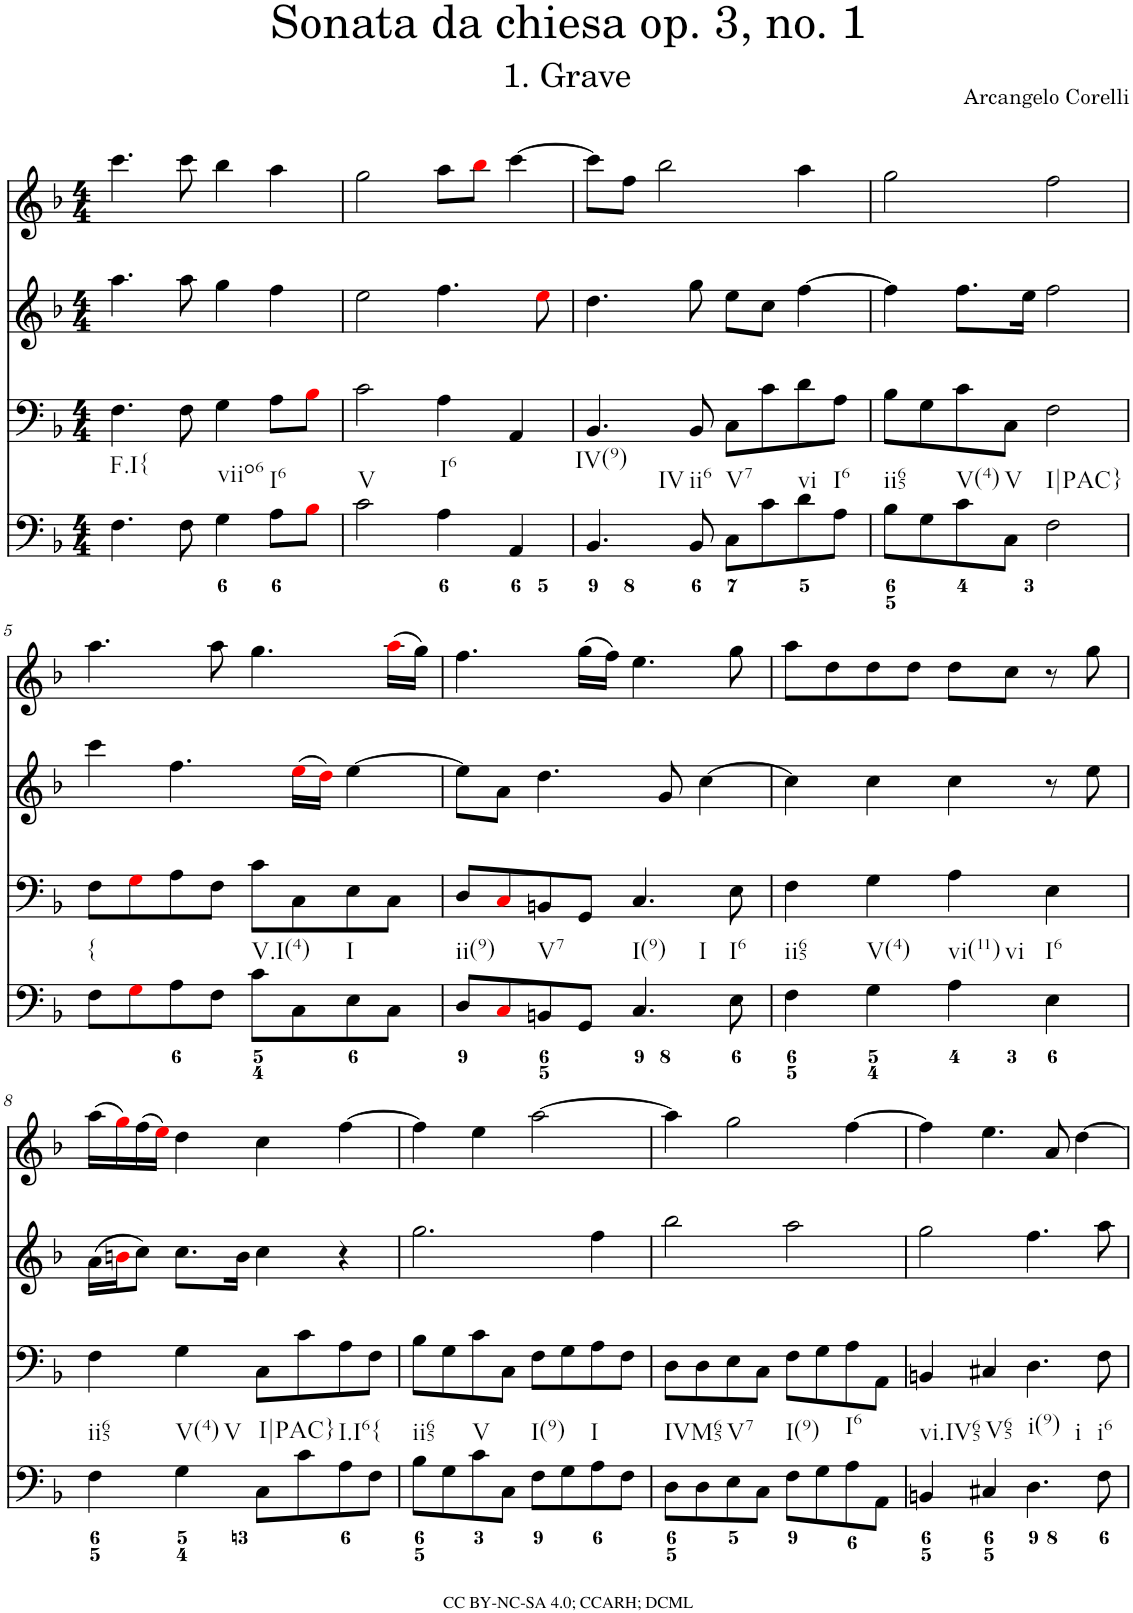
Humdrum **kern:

**kern	**kern	**kern	**kern
*part4	*part3	*part2	*part1
*staff4	*staff3	*staff2	*staff1
*I"Piano	*I"Piano	*I"Piano	*I"Piano
*I'Pno	*I'Pno	*I'Pno	*I'Pno
*clefF4	*clefF4	*clefG2	*clefG2
*k[b-]	*k[b-]	*k[b-]	*k[b-]
*F:	*F:	*F:	*F:
*M4/4	*M4/4	*M4/4	*M4/4
=1	=1	=1	=1
!LO:TX:b:t=F.I{	!	!	!
4.F\	4.F\	4.aa\	4.ccc\
8F\	8F\	8aa\	8ccc\
!LO:TX:b:t=viio6	!	!	!
4G\	4G\	4gg\	4bb-\
!LO:TX:b:t=I6	!	!	!
8A\L	8A\L	4ff\	4aa\
8B-i\J	8B-i\J	.	.
=2	=2	=2	=2
!LO:TX:b:t=V	!	!	!
2c\	2c\	2ee\	2gg\
!LO:TX:b:t=I6	!	!	!
4A\	4A\	4.ff\	8aa\L
.	.	.	8bb-i\J
4AA/	4AA/	.	[4ccc\
.	.	8eei\	.
=3	=3	=3	=3
!LO:TX:b:t=IV(9)	!	!	!
!LO:TX:b:t=IV	!	!	!
4.BB-/	4.BB-/	4.dd\	8ccc\L]
.	.	.	8ff\J
.	.	.	2bb-\
!LO:TX:b:t=ii6	!	!	!
8BB-/	8BB-/	8gg\	.
!LO:TX:b:t=V7	!	!	!
8C\L	8C\L	8ee\L	.
8c\	8c\	8cc\J	.
!LO:TX:b:t=vi	!	!	!
8d\	8d\	[4ff\	4aa\
!LO:TX:b:t=I6	!	!	!
8A\J	8A\J	.	.
=4	=4	=4	=4
!LO:TX:b:t=ii65	!	!	!
8B-\L	8B-\L	4ff\]	2gg\
8G\	8G\	.	.
!LO:TX:b:t=V(4)	!	!	!
8c\	8c\	8.ff\L	.
!LO:TX:b:t=V	!	!	!
8C\J	8C\J	.	.
.	.	16ee\Jk	.
!LO:TX:b:t=I|PAC}	!	!	!
2F\	2F\	2ff\	2ff\
!!LO:LB:g=z
=5	=5	=5	=5
!LO:TX:b:t={	!	!	!
8F\L	8F\L	4ccc\	4.aa\
8Gi\	8Gi\	.	.
8A\	8A\	4.ff\	.
8F\J	8F\J	.	8aa\
!LO:TX:b:t=V.I(4)	!	!	!
8c\L	8c\L	.	4.gg\
8C\	8C\	(16eei\LL	.
.	.	16ddi\JJ)	.
!LO:TX:b:t=I	!	!	!
8E\	8E\	[4ee\	.
8C\J	8C\J	.	(16aai\LL
.	.	.	16gg\JJ)
=6	=6	=6	=6
!LO:TX:b:t=ii(9)	!	!	!
8D/L	8D/L	8ee\L]	4.ff\
8Ci/	8Ci/	8a\J	.
!LO:TX:b:t=V7	!	!	!
8BBn/	8BBn/	4.dd\	.
8GG/J	8GG/J	.	(16gg\LL
.	.	.	16ff\JJ)
!LO:TX:b:t=I(9)	!	!	!
!LO:TX:b:t=I	!	!	!
4.C/	4.C/	.	4.ee\
.	.	8g/	.
.	.	[4cc\	.
!LO:TX:b:t=I6	!	!	!
8E\	8E\	.	8gg\
=7	=7	=7	=7
!LO:TX:b:t=ii65	!	!	!
4F\	4F\	4cc\]	8aa\L
.	.	.	8dd\
!LO:TX:b:t=V(4)	!	!	!
4G\	4G\	4cc\	8dd\
.	.	.	8dd\J
!LO:TX:b:t=vi(11)	!	!	!
!LO:TX:b:t=vi	!	!	!
4A\	4A\	4cc\	8dd\L
.	.	.	8cc\J
!LO:TX:b:t=I6	!	!	!
4E\	4E\	8r	8r
.	.	8ee\	8gg\
!!LO:LB:g=z
=8	=8	=8	=8
!LO:TX:b:t=ii65	!	!	!
4F\	4F\	(16a\LL	(16aa\LL
.	.	16bni\J	16ggi\)
.	.	8cc\J)	(16ff\
.	.	.	16eei\JJ)
!LO:TX:b:t=V(4)	!	!	!
!LO:TX:b:t=V	!	!	!
4G\	4G\	8.cc\L	4dd\
.	.	16b\Jk	.
!LO:TX:b:t=I|PAC}	!	!	!
8C\L	8C\L	4cc\	4cc\
8c\	8c\	.	.
!LO:TX:b:t=I.I6{	!	!	!
8A\	8A\	4r	[4ff\
8F\J	8F\J	.	.
=9	=9	=9	=9
!LO:TX:b:t=ii65	!	!	!
8B-\L	8B-\L	2.gg\	4ff\]
8G\	8G\	.	.
!LO:TX:b:t=V	!	!	!
8c\	8c\	.	4ee\
8C\J	8C\J	.	.
!LO:TX:b:t=I(9)	!	!	!
8F\L	8F\L	.	[2aa\
8G\	8G\	.	.
!LO:TX:b:t=I	!	!	!
8A\	8A\	4ff\	.
8F\J	8F\J	.	.
=10	=10	=10	=10
!LO:TX:b:t=IVM65	!	!	!
8D\L	8D\L	2bb-\	4aa\]
8D\	8D\	.	.
!LO:TX:b:t=V7	!	!	!
8E\	8E\	.	2gg\
8C\J	8C\J	.	.
!LO:TX:b:t=I(9)	!	!	!
8F\L	8F\L	2aa\	.
8G\	8G\	.	.
!LO:TX:b:t=I6	!	!	!
8A\	8A\	.	[4ff\
8AA\J	8AA\J	.	.
=11	=11	=11	=11
!LO:TX:b:t=vi.IV65	!	!	!
4BBn/	4BBn/	2gg\	4ff\]
!LO:TX:b:t=V65	!	!	!
4C#X/	4C#X/	.	4.ee\
!LO:TX:b:t=i(9)	!	!	!
!LO:TX:b:t=i	!	!	!
4.D\	4.D\	4.ff\	.
.	.	.	8a/
.	.	.	[4dd\
!LO:TX:b:t=i6	!	!	!
8F\	8F\	8aa\	.
=	=	=	=
*-	*-	*-	*-
